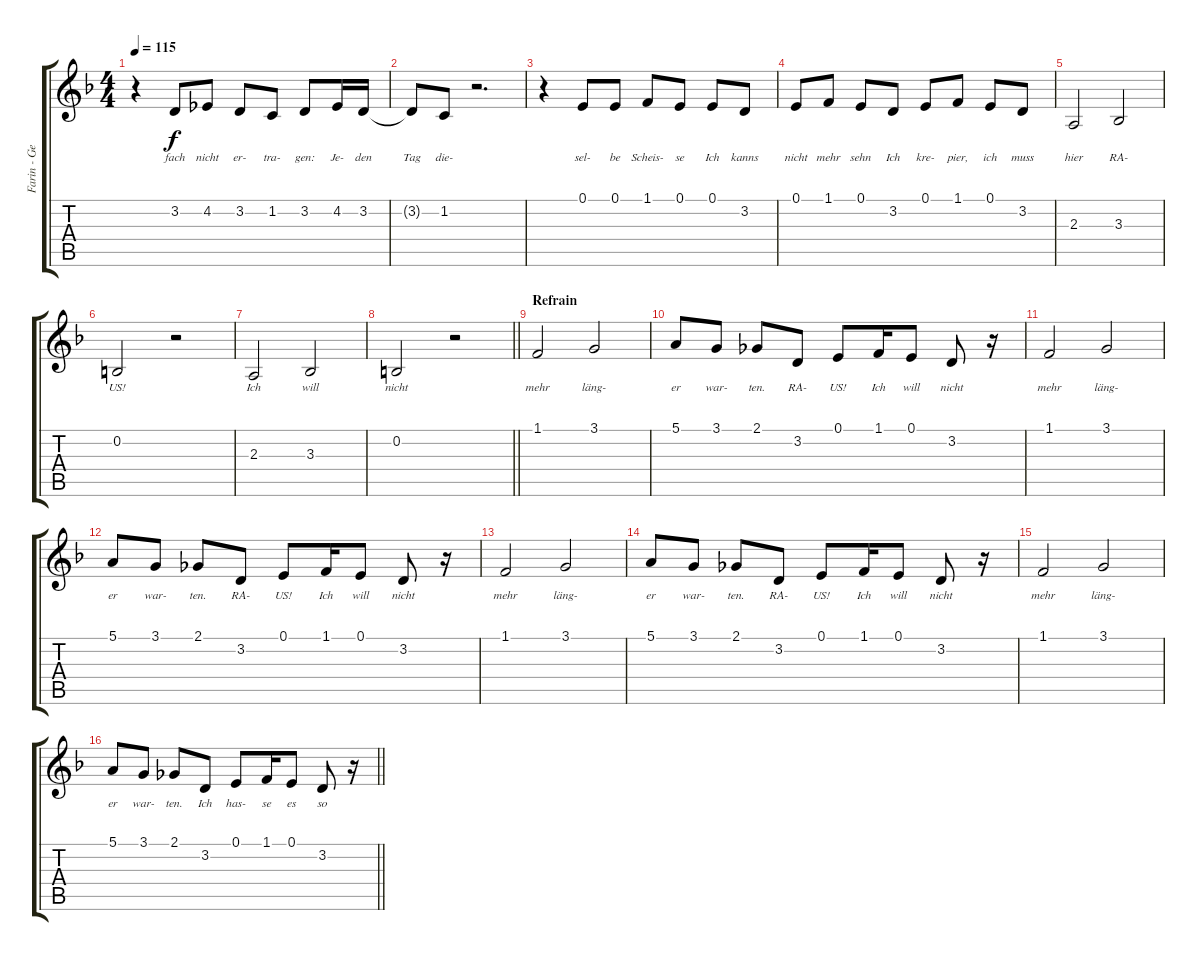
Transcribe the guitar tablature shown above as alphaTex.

\track ("Farin - Gesang" "Farin - Ge") {instrument lead8bassandlead}
\staff {score tabs}
\tuning (E4 B3 G3 D3 A2 E2) {hide}
\ts (4 4)
\tempo 115
\clef g2
\ks f
r.4{dy f} 3.2.8{lyrics (0 "fach") lyrics (1 "") lyrics (2 "") lyrics (3 "") lyrics (4 "")} 4.2.8{lyrics (0 "nicht") lyrics (1 "") lyrics (2 "") lyrics (3 "") lyrics (4 "")} 3.2.8{lyrics (0 "er-") lyrics (1 "") lyrics (2 "") lyrics (3 "") lyrics (4 "")} 1.2.8{lyrics (0 "tra-") lyrics (1 "") lyrics (2 "") lyrics (3 "") lyrics (4 "")} 3.2.8{lyrics (0 "gen:") lyrics (1 "") lyrics (2 "") lyrics (3 "") lyrics (4 "")} 4.2.16{lyrics (0 "Je-") lyrics (1 "") lyrics (2 "") lyrics (3 "") lyrics (4 "")} 3.2.16{lyrics (0 "den") lyrics (1 "") lyrics (2 "") lyrics (3 "") lyrics (4 "")} |
3.2{t}.8{lyrics (0 "Tag") lyrics (1 "") lyrics (2 "") lyrics (3 "") lyrics (4 "")} 1.2.8{lyrics (0 "die-") lyrics (1 "") lyrics (2 "") lyrics (3 "") lyrics (4 "")} r.2{d} |
r.4 0.1.8{lyrics (0 "sel-") lyrics (1 "") lyrics (2 "") lyrics (3 "") lyrics (4 "")} 0.1.8{lyrics (0 "be") lyrics (1 "") lyrics (2 "") lyrics (3 "") lyrics (4 "")} 1.1.8{lyrics (0 "Scheis-") lyrics (1 "") lyrics (2 "") lyrics (3 "") lyrics (4 "")} 0.1.8{lyrics (0 "se") lyrics (1 "") lyrics (2 "") lyrics (3 "") lyrics (4 "")} 0.1.8{lyrics (0 "Ich") lyrics (1 "") lyrics (2 "") lyrics (3 "") lyrics (4 "")} 3.2.8{lyrics (0 "kanns") lyrics (1 "") lyrics (2 "") lyrics (3 "") lyrics (4 "")} |
0.1.8{lyrics (0 "nicht") lyrics (1 "") lyrics (2 "") lyrics (3 "") lyrics (4 "")} 1.1.8{lyrics (0 "mehr") lyrics (1 "") lyrics (2 "") lyrics (3 "") lyrics (4 "")} 0.1.8{lyrics (0 "sehn") lyrics (1 "") lyrics (2 "") lyrics (3 "") lyrics (4 "")} 3.2.8{lyrics (0 "Ich") lyrics (1 "") lyrics (2 "") lyrics (3 "") lyrics (4 "")} 0.1.8{lyrics (0 "kre-") lyrics (1 "") lyrics (2 "") lyrics (3 "") lyrics (4 "")} 1.1.8{lyrics (0 "pier,") lyrics (1 "") lyrics (2 "") lyrics (3 "") lyrics (4 "")} 0.1.8{lyrics (0 "ich") lyrics (1 "") lyrics (2 "") lyrics (3 "") lyrics (4 "")} 3.2.8{lyrics (0 "muss") lyrics (1 "") lyrics (2 "") lyrics (3 "") lyrics (4 "")} |
2.3.2{lyrics (0 "hier") lyrics (1 "") lyrics (2 "") lyrics (3 "") lyrics (4 "")} 3.3.2{lyrics (0 "RA-") lyrics (1 "") lyrics (2 "") lyrics (3 "") lyrics (4 "")} |
0.2.2{lyrics (0 "US!") lyrics (1 "") lyrics (2 "") lyrics (3 "") lyrics (4 "")} r.2 |
2.3.2{lyrics (0 "Ich") lyrics (1 "") lyrics (2 "") lyrics (3 "") lyrics (4 "")} 3.3.2{lyrics (0 "will") lyrics (1 "") lyrics (2 "") lyrics (3 "") lyrics (4 "")} |
\barLineRight lightlight
0.2.2{lyrics (0 "nicht") lyrics (1 "") lyrics (2 "") lyrics (3 "") lyrics (4 "")} r.2 |
\section ("" "Refrain")
1.1.2{lyrics (0 "mehr") lyrics (1 "") lyrics (2 "") lyrics (3 "") lyrics (4 "")} 3.1.2{lyrics (0 "läng-") lyrics (1 "") lyrics (2 "") lyrics (3 "") lyrics (4 "")} |
5.1.8{lyrics (0 "er") lyrics (1 "") lyrics (2 "") lyrics (3 "") lyrics (4 "")} 3.1.8{lyrics (0 "war-") lyrics (1 "") lyrics (2 "") lyrics (3 "") lyrics (4 "")} 2.1.8{lyrics (0 "ten.") lyrics (1 "") lyrics (2 "") lyrics (3 "") lyrics (4 "")} 3.2.8{lyrics (0 "RA-") lyrics (1 "") lyrics (2 "") lyrics (3 "") lyrics (4 "")} 0.1.8{lyrics (0 "US!") lyrics (1 "") lyrics (2 "") lyrics (3 "") lyrics (4 "")} 1.1.16{lyrics (0 "Ich") lyrics (1 "") lyrics (2 "") lyrics (3 "") lyrics (4 "")} 0.1.8{lyrics (0 "will") lyrics (1 "") lyrics (2 "") lyrics (3 "") lyrics (4 "")} 3.2.8{lyrics (0 "nicht") lyrics (1 "") lyrics (2 "") lyrics (3 "") lyrics (4 "")} r.16 |
1.1.2{lyrics (0 "mehr") lyrics (1 "") lyrics (2 "") lyrics (3 "") lyrics (4 "")} 3.1.2{lyrics (0 "läng-") lyrics (1 "") lyrics (2 "") lyrics (3 "") lyrics (4 "")} |
5.1.8{lyrics (0 "er") lyrics (1 "") lyrics (2 "") lyrics (3 "") lyrics (4 "")} 3.1.8{lyrics (0 "war-") lyrics (1 "") lyrics (2 "") lyrics (3 "") lyrics (4 "")} 2.1.8{lyrics (0 "ten.") lyrics (1 "") lyrics (2 "") lyrics (3 "") lyrics (4 "")} 3.2.8{lyrics (0 "RA-") lyrics (1 "") lyrics (2 "") lyrics (3 "") lyrics (4 "")} 0.1.8{lyrics (0 "US!") lyrics (1 "") lyrics (2 "") lyrics (3 "") lyrics (4 "")} 1.1.16{lyrics (0 "Ich") lyrics (1 "") lyrics (2 "") lyrics (3 "") lyrics (4 "")} 0.1.8{lyrics (0 "will") lyrics (1 "") lyrics (2 "") lyrics (3 "") lyrics (4 "")} 3.2.8{lyrics (0 "nicht") lyrics (1 "") lyrics (2 "") lyrics (3 "") lyrics (4 "")} r.16 |
1.1.2{lyrics (0 "mehr") lyrics (1 "") lyrics (2 "") lyrics (3 "") lyrics (4 "")} 3.1.2{lyrics (0 "läng-") lyrics (1 "") lyrics (2 "") lyrics (3 "") lyrics (4 "")} |
5.1.8{lyrics (0 "er") lyrics (1 "") lyrics (2 "") lyrics (3 "") lyrics (4 "")} 3.1.8{lyrics (0 "war-") lyrics (1 "") lyrics (2 "") lyrics (3 "") lyrics (4 "")} 2.1.8{lyrics (0 "ten.") lyrics (1 "") lyrics (2 "") lyrics (3 "") lyrics (4 "")} 3.2.8{lyrics (0 "RA-") lyrics (1 "") lyrics (2 "") lyrics (3 "") lyrics (4 "")} 0.1.8{lyrics (0 "US!") lyrics (1 "") lyrics (2 "") lyrics (3 "") lyrics (4 "")} 1.1.16{lyrics (0 "Ich") lyrics (1 "") lyrics (2 "") lyrics (3 "") lyrics (4 "")} 0.1.8{lyrics (0 "will") lyrics (1 "") lyrics (2 "") lyrics (3 "") lyrics (4 "")} 3.2.8{lyrics (0 "nicht") lyrics (1 "") lyrics (2 "") lyrics (3 "") lyrics (4 "")} r.16 |
1.1.2{lyrics (0 "mehr") lyrics (1 "") lyrics (2 "") lyrics (3 "") lyrics (4 "")} 3.1.2{lyrics (0 "läng-") lyrics (1 "") lyrics (2 "") lyrics (3 "") lyrics (4 "")} |
\barLineRight lightlight
5.1.8{lyrics (0 "er") lyrics (1 "") lyrics (2 "") lyrics (3 "") lyrics (4 "")} 3.1.8{lyrics (0 "war-") lyrics (1 "") lyrics (2 "") lyrics (3 "") lyrics (4 "")} 2.1.8{lyrics (0 "ten.") lyrics (1 "") lyrics (2 "") lyrics (3 "") lyrics (4 "")} 3.2.8{lyrics (0 "Ich") lyrics (1 "") lyrics (2 "") lyrics (3 "") lyrics (4 "")} 0.1.8{lyrics (0 "has-") lyrics (1 "") lyrics (2 "") lyrics (3 "") lyrics (4 "")} 1.1.16{lyrics (0 "se") lyrics (1 "") lyrics (2 "") lyrics (3 "") lyrics (4 "")} 0.1.8{lyrics (0 "es") lyrics (1 "") lyrics (2 "") lyrics (3 "") lyrics (4 "")} 3.2.8{lyrics (0 "so") lyrics (1 "") lyrics (2 "") lyrics (3 "") lyrics (4 "")} r.16
